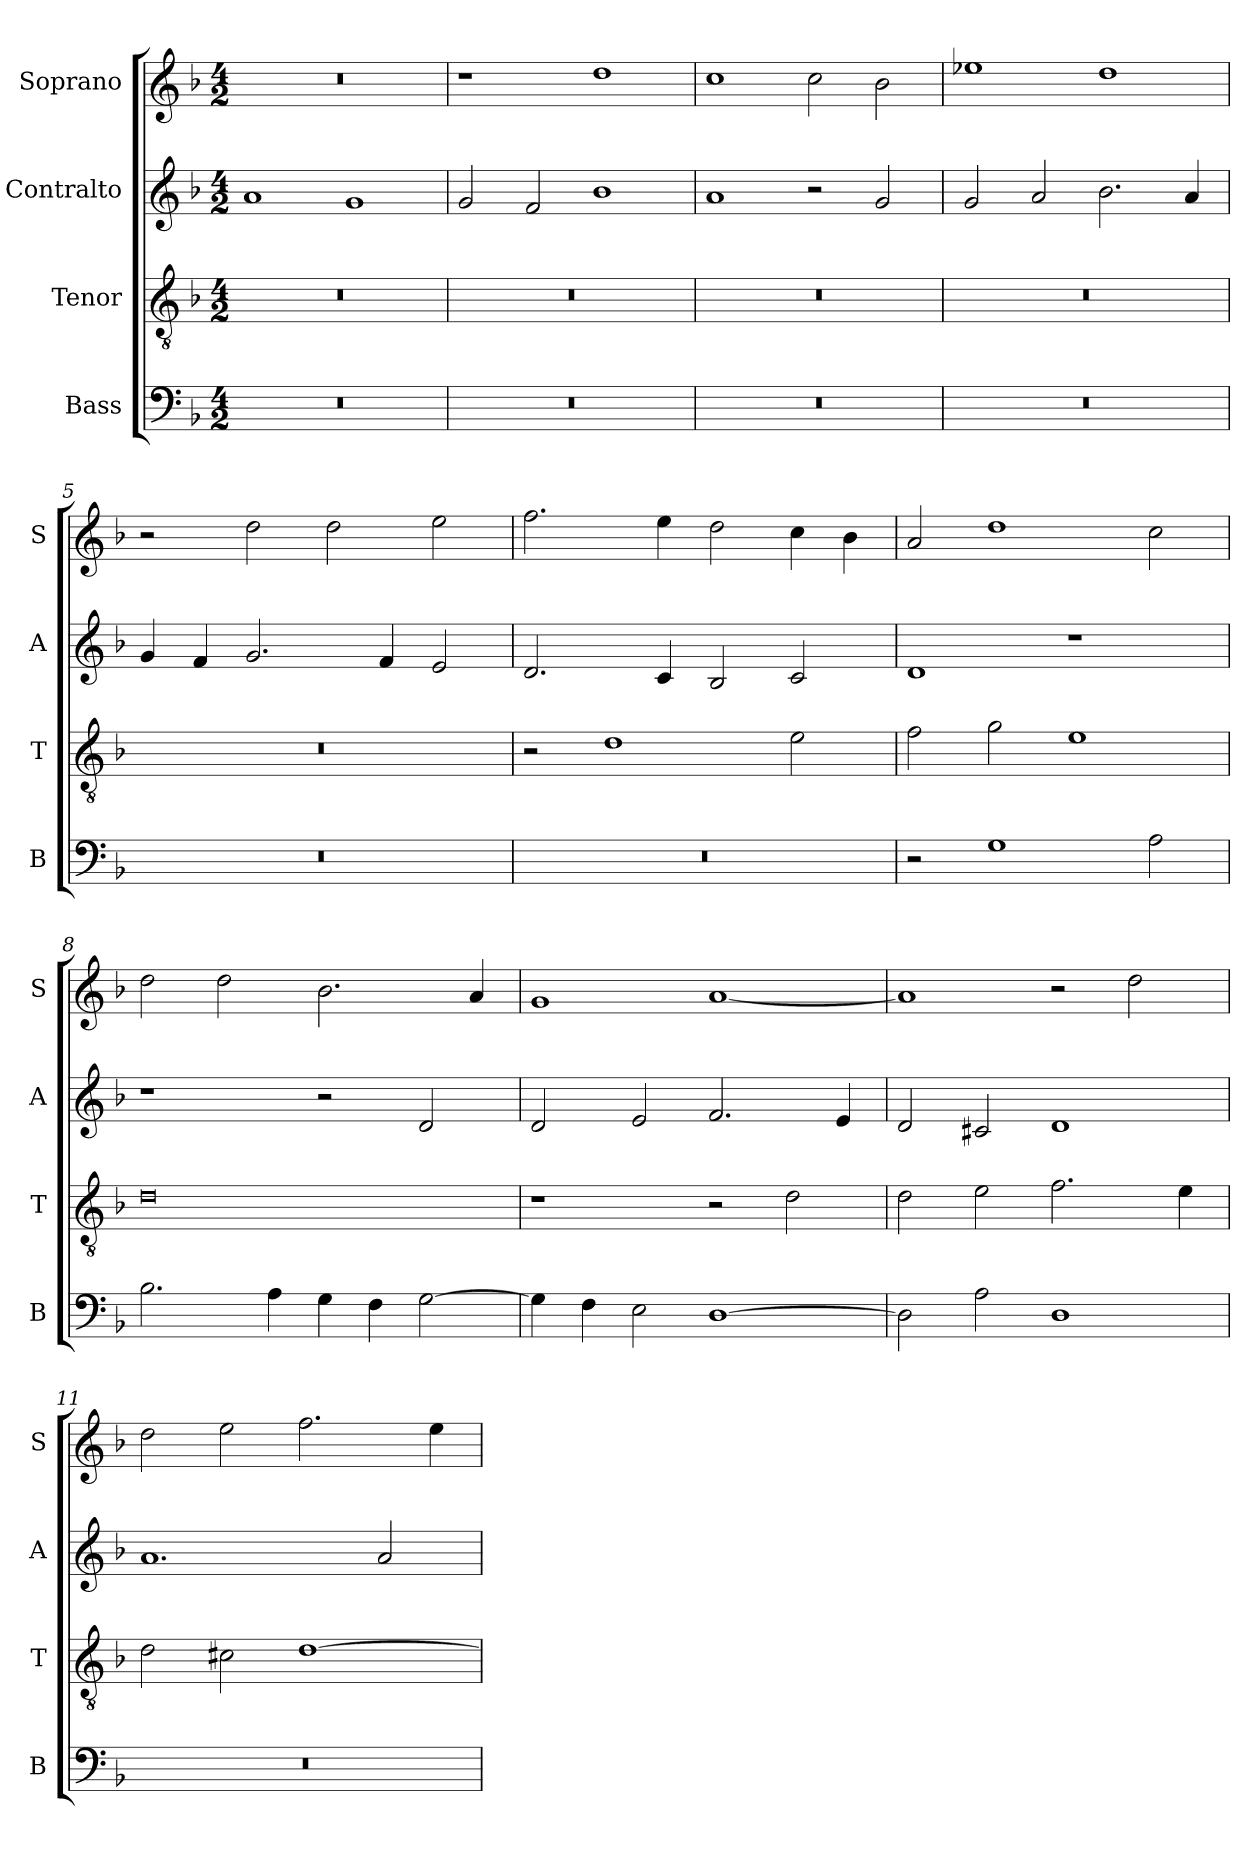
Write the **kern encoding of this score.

**kern	**kern	**kern	**kern
*part4	*part3	*part2	*part1
*staff4	*staff3	*staff2	*staff1
*I"Bass	*I"Tenor	*I"Contralto	*I"Soprano
*I'B	*I'T	*I'A	*I'S
*clefF4	*clefGv2	*clefG2	*clefG2
*k[b-]	*k[b-]	*k[b-]	*k[b-]
*G:dor	*G:dor	*G:dor	*G:dor
*M4/2	*M4/2	*M4/2	*M4/2
=1	=1	=1	=1
0r	0r	1a	0r
.	.	1g	.
=2	=2	=2	=2
0r	0r	2g	1r
.	.	2f	.
.	.	1b-	1dd
=3	=3	=3	=3
0r	0r	1a	1cc
.	.	2r	2cc
.	.	2g	2b-
=4	=4	=4	=4
0r	0r	2g	1ee-X
.	.	2a	.
.	.	2.b-	1dd
.	.	4a	.
=5	=5	=5	=5
0r	0r	4g	2r
.	.	4f	.
.	.	2.g	2dd
.	.	.	2dd
.	.	4f	.
.	.	2e	2ee
=6	=6	=6	=6
0r	2r	2.d	2.ff
.	1d	.	.
.	.	4c	4ee
.	.	2B-	2dd
.	2e	2c	4cc
.	.	.	4b-
=7	=7	=7	=7
2r	2f	1d	2a
1G	2g	.	1dd
.	1e	1r	.
2A	.	.	2cc
=8	=8	=8	=8
2.B-	0d	1r	2dd
.	.	.	2dd
4A	.	.	.
4G	.	2r	2.b-
4F	.	.	.
[2G	.	2d	.
.	.	.	4a
=9	=9	=9	=9
4G]	1r	2d	1g
4F	.	.	.
2E	.	2e	.
[1D	2r	2.f	[1a
.	2d	.	.
.	.	4e	.
=10	=10	=10	=10
2D]	2d	2d	1a]
2A	2e	2c#X	.
1D	2.f	1d	2r
.	.	.	2dd
.	4e	.	.
=11	=11	=11	=11
0r	2d	1.a	2dd
.	2c#X	.	2ee
.	[1d	.	2.ff
.	.	2a	.
.	.	.	4ee
=	=	=	=
*-	*-	*-	*-
